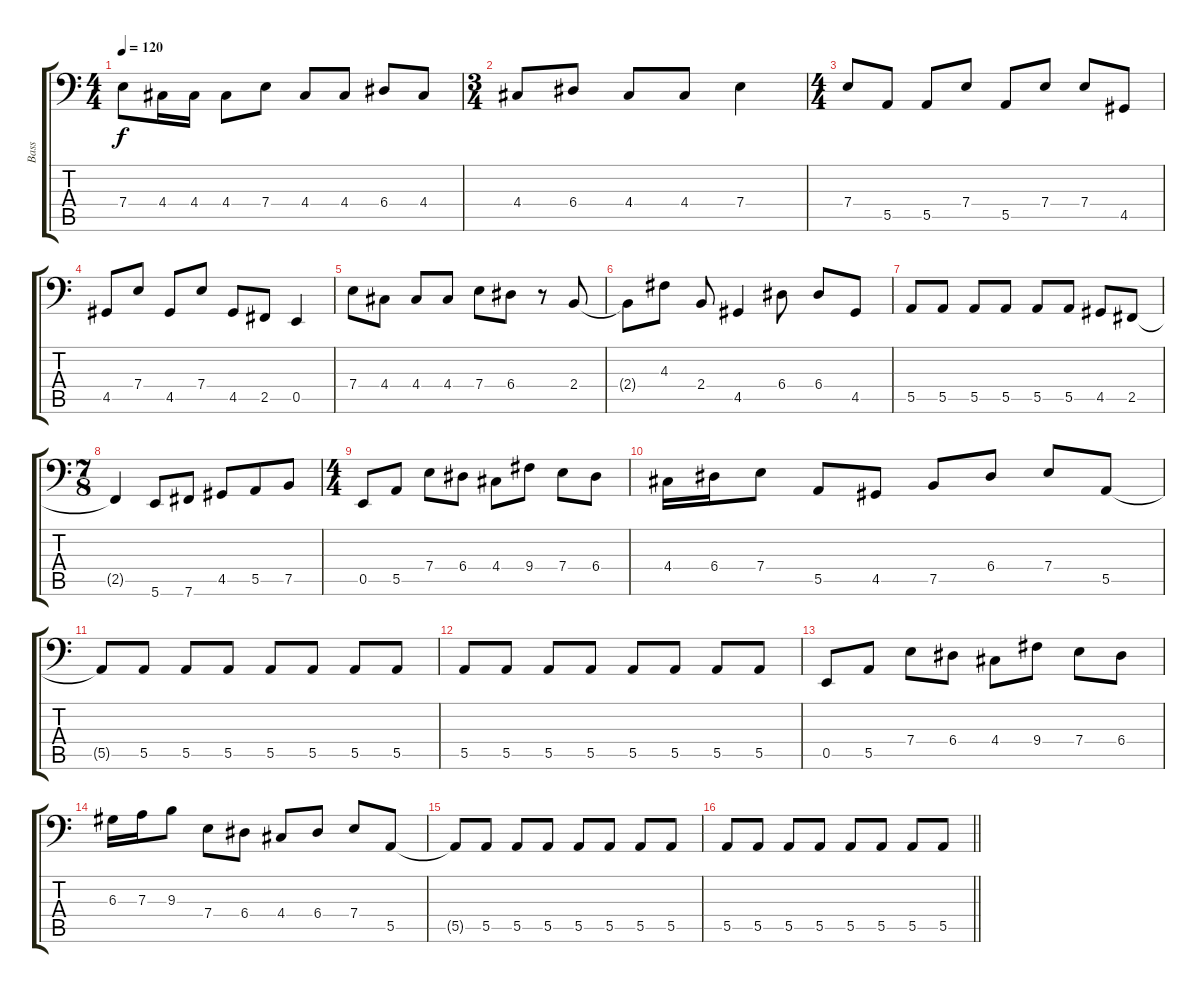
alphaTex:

\track ("Bass" "Bass") {instrument electricbassfinger}
\staff {score tabs}
\tuning (C3 G2 D2 A1 E1 B0) {hide}
\ts (4 4)
\tempo 120
\clef f4
\ks c
7.4.8{dy f} 4.4.16 4.4.16 4.4.8 7.4.8 4.4.8 4.4.8 6.4.8 4.4.8 |
\ts (3 4)
4.4.8 6.4.8 4.4.8 4.4.8 7.4.4 |
\ts (4 4)
7.4.8 5.5.8 5.5.8 7.4.8 5.5.8 7.4.8 7.4.8 4.5.8 |
4.5.8 7.4.8 4.5.8 7.4.8 4.5.8 2.5.8 0.5.4 |
7.4.8 4.4.8 4.4.8 4.4.8 7.4.8 6.4.8 r.8 2.4.8 |
2.4{t}.8 4.3.8 2.4.8 4.5.4 6.4.8 6.4.8 4.5.8 |
5.5.8 5.5.8 5.5.8 5.5.8 5.5.8 5.5.8 4.5.8 2.5.8 |
\ts (7 8)
2.5{t}.4 5.6.8 7.6.8 4.5.8 5.5.8 7.5.8 |
\ts (4 4)
0.5.8 5.5.8 7.4.8 6.4.8 4.4.8 9.4.8 7.4.8 6.4.8 |
4.4.16 6.4.16 7.4.8 5.5.8 4.5.8 7.5.8 6.4.8 7.4.8 5.5.8 |
5.5{t}.8 5.5.8 5.5.8 5.5.8 5.5.8 5.5.8 5.5.8 5.5.8 |
5.5.8 5.5.8 5.5.8 5.5.8 5.5.8 5.5.8 5.5.8 5.5.8 |
0.5.8 5.5.8 7.4.8 6.4.8 4.4.8 9.4.8 7.4.8 6.4.8 |
6.3.16 7.3.16 9.3.8 7.4.8 6.4.8 4.4.8 6.4.8 7.4.8 5.5.8 |
5.5{t}.8 5.5.8 5.5.8 5.5.8 5.5.8 5.5.8 5.5.8 5.5.8 |
\barLineRight lightlight
5.5.8 5.5.8 5.5.8 5.5.8 5.5.8 5.5.8 5.5.8 5.5.8
